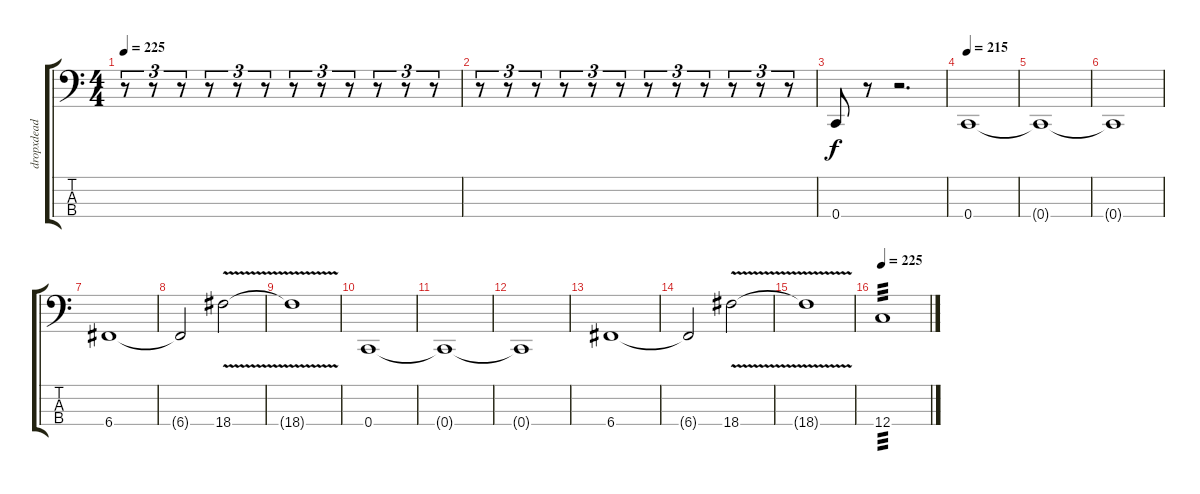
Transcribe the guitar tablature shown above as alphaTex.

\track ("dropxdead" "dropxdead") {instrument electricbassfinger}
\staff {score tabs}
\tuning (F2 C2 G2 C1) {hide}
\ts (4 4)
\tempo 225
\clef f4
\ks c
r.8{tu (3 2) dy f} r.8{tu (3 2)} r.8{tu (3 2)} r.8{tu (3 2)} r.8{tu (3 2)} r.8{tu (3 2)} r.8{tu (3 2)} r.8{tu (3 2)} r.8{tu (3 2)} r.8{tu (3 2)} r.8{tu (3 2)} r.8{tu (3 2)} |
r.8{tu (3 2)} r.8{tu (3 2)} r.8{tu (3 2)} r.8{tu (3 2)} r.8{tu (3 2)} r.8{tu (3 2)} r.8{tu (3 2)} r.8{tu (3 2)} r.8{tu (3 2)} r.8{tu (3 2)} r.8{tu (3 2)} r.8{tu (3 2)} |
0.4.8 r.8 r.2{d} |
\tempo 215
0.4.1 |
0.4{t}.1 |
0.4{t}.1 |
6.4.1 |
6.4{t}.2 18.4{v}.2 |
18.4{v t}.1 |
0.4.1 |
0.4{t}.1 |
0.4{t}.1 |
6.4.1 |
6.4{t}.2 18.4{v}.2 |
18.4{v t}.1 |
\tempo 225
12.4.1{tp 3}
